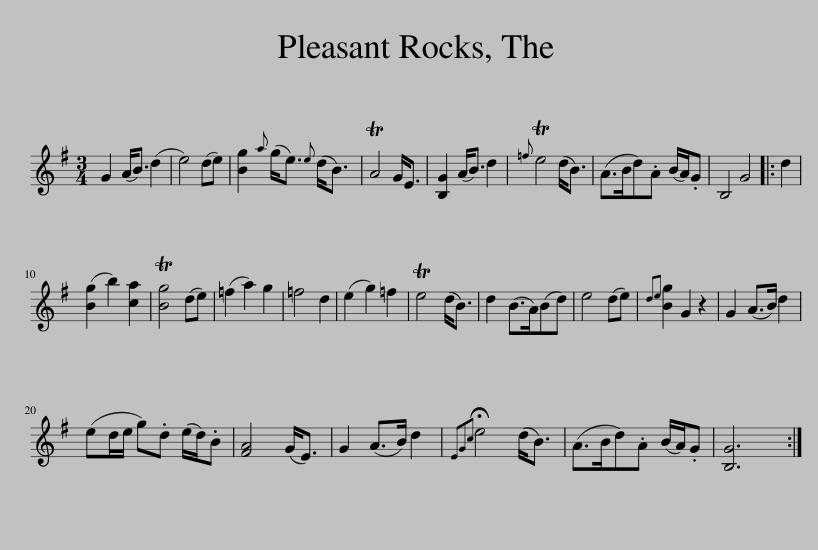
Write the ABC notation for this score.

X:1
L:1/8
M:3/4
I:linebreak $
K:G
V:1 treble
V:1
 G2 (A<B) (d2 | e4) (de) | [Bg]2{a} (g<e){e} (d<B) | TA4 G<E | [B,G]2 (A<B) d2 | %5
{=f} Te4 (d<B) | (A>Bd).A (B/A/).G | B,4 G4 |: d2 |$ ([Bg]2 b2) [ca]2 | %10
 T[Bg]4 (de) | (=f2 a2) g2 | =f4 d2 | (e2 g2) =f2 | Te4 (d<B) | %15
 d2 (B>A)(Bd) | e4 (de) |{de} [Bg]2 G2 z2 | G2 (A>B) d2 |$ (ed/e/ g).d (e/d/).B | %20
 [FA]4 (G<E) | G2 (A>B) d2 |{!fermata!E!fermata!G!fermata!c} !fermata!e4 (d<B) | (A>Bd).A (B/A/).G | [B,G]6 :| %25
